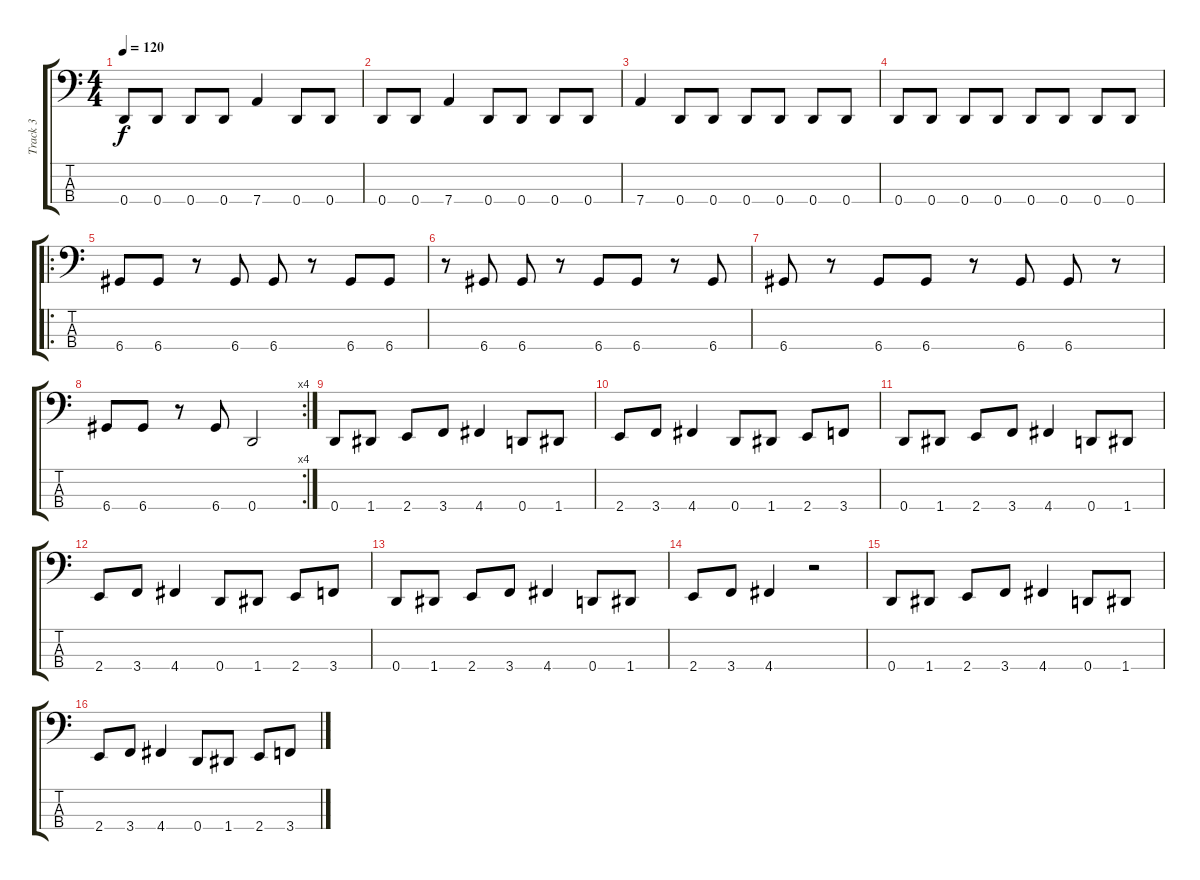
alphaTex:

\track ("Track 3" "Track 3") {instrument electricbassfinger}
\staff {score tabs}
\tuning (G2 D2 A1 D1) {hide}
\ts (4 4)
\tempo 120
\clef f4
\ks c
0.4.8{dy f} 0.4.8 0.4.8 0.4.8 7.4.4 0.4.8 0.4.8 |
0.4.8 0.4.8 7.4.4 0.4.8 0.4.8 0.4.8 0.4.8 |
7.4.4 0.4.8 0.4.8 0.4.8 0.4.8 0.4.8 0.4.8 |
0.4.8 0.4.8 0.4.8 0.4.8 0.4.8 0.4.8 0.4.8 0.4.8 |
\ro
6.4.8 6.4.8 r.8 6.4.8 6.4.8 r.8 6.4.8 6.4.8 |
r.8 6.4.8 6.4.8 r.8 6.4.8 6.4.8 r.8 6.4.8 |
6.4.8 r.8 6.4.8 6.4.8 r.8 6.4.8 6.4.8 r.8 |
\rc 4
6.4.8 6.4.8 r.8 6.4.8 0.4.2 |
0.4.8 1.4.8 2.4.8 3.4.8 4.4.4 0.4.8 1.4.8 |
2.4.8 3.4.8 4.4.4 0.4.8 1.4.8 2.4.8 3.4.8 |
0.4.8 1.4.8 2.4.8 3.4.8 4.4.4 0.4.8 1.4.8 |
2.4.8 3.4.8 4.4.4 0.4.8 1.4.8 2.4.8 3.4.8 |
0.4.8 1.4.8 2.4.8 3.4.8 4.4.4 0.4.8 1.4.8 |
2.4.8 3.4.8 4.4.4 r.2 |
0.4.8 1.4.8 2.4.8 3.4.8 4.4.4 0.4.8 1.4.8 |
2.4.8 3.4.8 4.4.4 0.4.8 1.4.8 2.4.8 3.4.8
